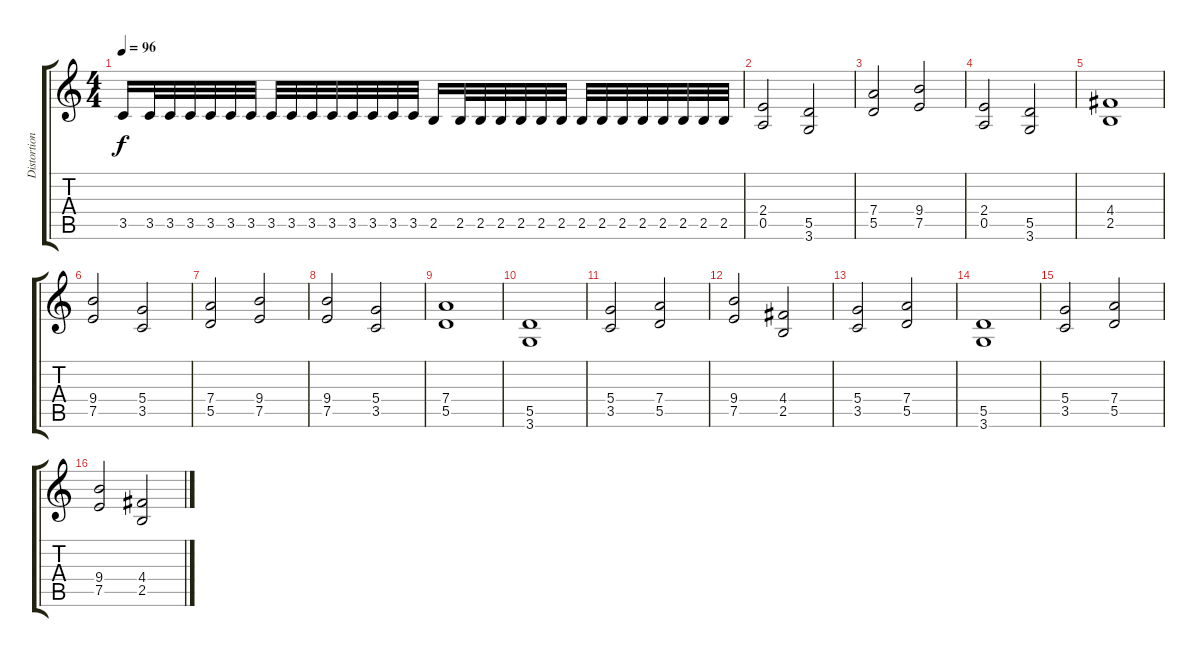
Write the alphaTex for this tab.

\track ("Distortion" "Distortion") {instrument distortionguitar}
\staff {score tabs}
\tuning (E4 B3 G3 D3 A2 E2) {hide}
\ts (4 4)
\tempo 96
\clef g2
\ks c
3.5.16{dy f} 3.5.32 3.5.32 3.5.32 3.5.32 3.5.32 3.5.32 3.5.32 3.5.32 3.5.32 3.5.32 3.5.32 3.5.32 3.5.32 3.5.32 2.5.16 2.5.32 2.5.32 2.5.32 2.5.32 2.5.32 2.5.32 2.5.32 2.5.32 2.5.32 2.5.32 2.5.32 2.5.32 2.5.32 2.5.32 |
(2.4 0.5).2 (5.5 3.6).2 |
(7.4 5.5).2 (9.4 7.5).2 |
(2.4 0.5).2 (5.5 3.6).2 |
(4.4 2.5).1 |
(9.4 7.5).2 (5.4 3.5).2 |
(7.4 5.5).2 (9.4 7.5).2 |
(9.4 7.5).2 (5.4 3.5).2 |
(7.4 5.5).1 |
(5.5 3.6).1 |
(5.4 3.5).2 (7.4 5.5).2 |
(9.4 7.5).2 (4.4 2.5).2 |
(5.4 3.5).2 (7.4 5.5).2 |
(5.5 3.6).1 |
(5.4 3.5).2 (7.4 5.5).2 |
(9.4 7.5).2 (4.4 2.5).2
